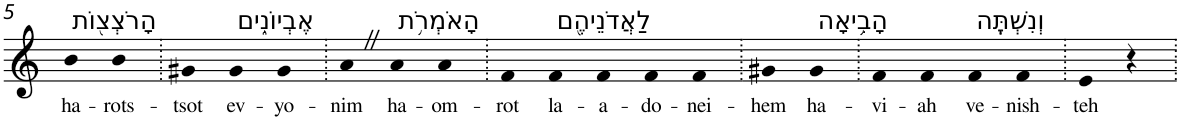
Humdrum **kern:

**kern	**text
*part1	*part1
*staff1	*staff1
*I"Piano	*
*I'Pno	*
!!LO:PB:g=z
*clefG2	*
*k[]	*
=5	=5
!LO:TX:a:t=הָרֹצְצ֖וֹת	!
!	!LO:LY:b
4b	ha-
!	!LO:LY:b
4b	-rots-
=6.	=6.
!	!LO:LY:b
4g#X	-tsot
!LO:TX:a:t=אֶבְיוֹנִ֑ים	!
!	!LO:LY:b
4g#	ev-
!	!LO:LY:b
4g#	-yo-
=7.	=7.
!	!LO:LY:b
4aZ	-nim
!LO:TX:a:t=הָאֹמְרֹ֥ת	!
!	!LO:LY:b
4a	ha-
!	!LO:LY:b
4a	-om-
=8.	=8.
!	!LO:LY:b
4f	-rot
!LO:TX:a:t=לַאֲדֹנֵיהֶ֖ם	!
!	!LO:LY:b
4f	la-
!	!LO:LY:b
4f	-a-
!	!LO:LY:b
4f	-do-
!	!LO:LY:b
4f	-nei-
=9.	=9.
!	!LO:LY:b
4g#X	-hem
!LO:TX:a:t=הָבִ֥יאָה	!
!	!LO:LY:b
4g#	ha-
=10.	=10.
!	!LO:LY:b
4f	-vi-
!	!LO:LY:b
4f	-ah
!LO:TX:a:t=וְנִשְׁתֶּֽה	!
!	!LO:LY:b
4f	ve-
!	!LO:LY:b
4f	-nish-
=11.	=11.
!	!LO:LY:b
4e	-teh
4r	.
=.	=.
*-	*-
